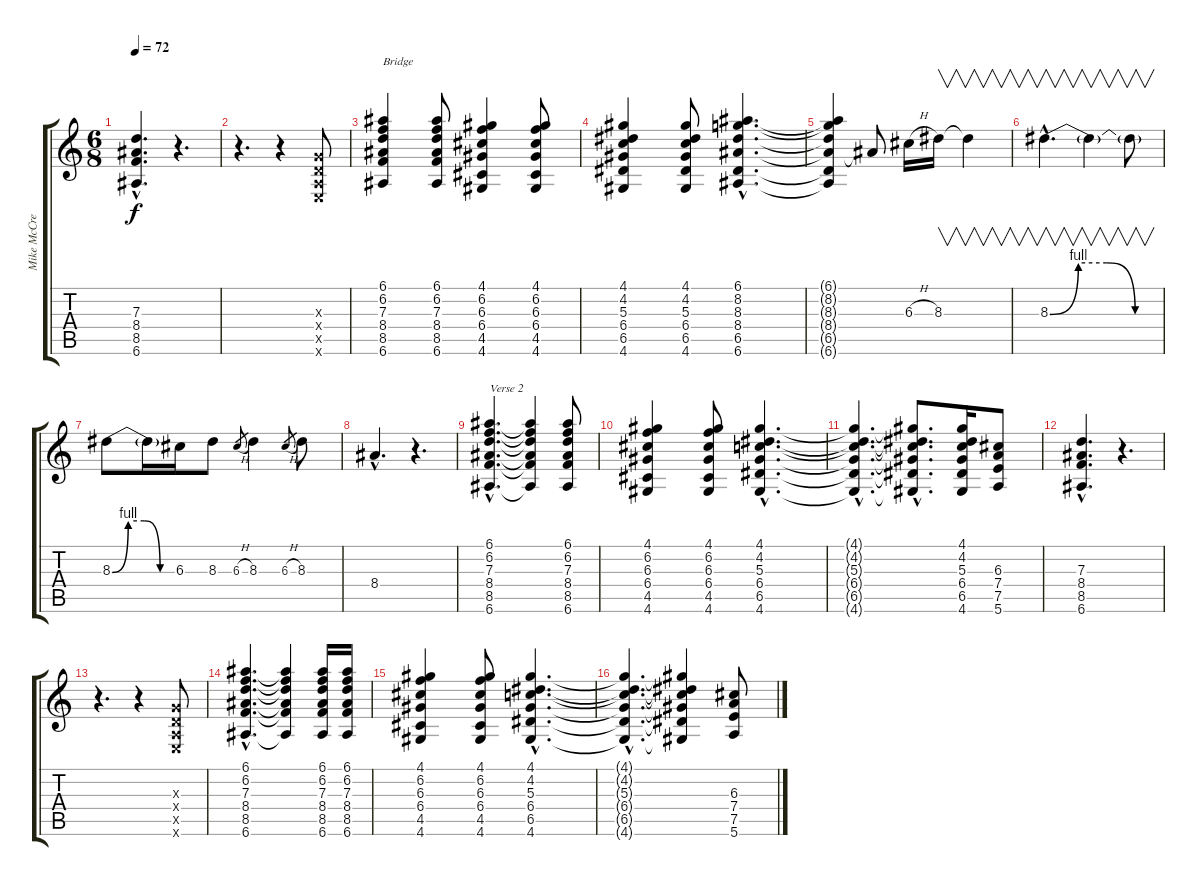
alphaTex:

\track ("Mike McCready" "Mike McCre") {instrument distortionguitar}
\staff {score tabs}
\tuning (E4 B3 G3 D3 A2 E2) {hide}
\ts (6 8)
\tempo 72
\clef g2
\ks c
(7.3{hac} 8.4{hac} 8.5{hac} 6.6{hac}).4{d dy f} r.4{d} |
r.4{d} r.4 (0.3{x} 0.4{x} 0.5{x} 0.6{x}).8 |
(6.1 6.2 7.3 8.4 8.5 6.6).4{txt "Bridge"} (6.1 6.2 7.3 8.4 8.5 6.6).8 (4.1 6.2 6.3 6.4 4.5 4.6).4 (4.1 6.2 6.3 6.4 4.5 4.6).8 |
(4.1 4.2 5.3 6.4 6.5 4.6).4 (4.1 4.2 5.3 6.4 6.5 4.6).8 (6.1{hac} 8.2{hac} 8.3{hac} 8.4{hac} 6.5{hac} 6.6{hac}).4{d} |
(6.1{t} 8.2{t} 8.3{t} 8.4{t} 6.5{t} 6.6{t}).4 8.4{t}.8 6.3{h}.16 8.3.16{v} 8.3{t}.4{v} |
8.3{be (custom 0 0 15 4 30 4 45 0 60 0) hac}.4{v d} 8.3{t}.4{v} 8.3{t}.8{v} |
8.3{be (custom 0 0 15 4 30 4 45 0 60 0)}.8 8.3{t}.16 6.3.16 8.3.8 6.3{h}.8{gr} 8.3.4 6.3{h}.8{gr} 8.3.8 |
8.4{hac}.4{d} r.4{d} |
(6.1{hac} 6.2{hac} 7.3{hac} 8.4{hac} 8.5{hac} 6.6{hac}).4{d txt "Verse 2"} (6.1{t} 6.2{t} 7.3{t} 8.4{t} 8.5{t} 6.6{t}).4 (6.1 6.2 7.3 8.4 8.5 6.6).8 |
(4.1 6.2 6.3 6.4 4.5 4.6).4 (4.1 6.2 6.3 6.4 4.5 4.6).8 (4.1{hac} 4.2{hac} 5.3{hac} 6.4{hac} 6.5{hac} 4.6{hac}).4{d} |
(4.1{hac t} 4.2{hac t} 5.3{hac t} 6.4{hac t} 6.5{hac t} 4.6{hac t}).4{d} (4.1{hac t} 4.2{hac t} 5.3{hac t} 6.4{hac t} 6.5{hac t} 4.6{hac t}).8{d} (4.1 4.2 5.3 6.4 6.5 4.6).16 (6.3 7.4 7.5 5.6).8 |
(7.3{hac} 8.4{hac} 8.5{hac} 6.6{hac}).4{d} r.4{d} |
r.4{d} r.4 (0.3{x} 0.4{x} 0.5{x} 0.6{x}).8 |
(6.1{hac} 6.2{hac} 7.3{hac} 8.4{hac} 8.5{hac} 6.6{hac}).4{d} (6.1{t} 6.2{t} 7.3{t} 8.4{t} 8.5{t} 6.6{t}).4 (6.1 6.2 7.3 8.4 8.5 6.6).16 (6.1 6.2 7.3 8.4 8.5 6.6).16 |
(4.1 6.2 6.3 6.4 4.5 4.6).4 (4.1 6.2 6.3 6.4 4.5 4.6).8 (4.1{hac} 4.2{hac} 5.3{hac} 6.4{hac} 6.5{hac} 4.6{hac}).4{d} |
(4.1{hac t} 4.2{hac t} 5.3{hac t} 6.4{hac t} 6.5{hac t} 4.6{hac t}).4{d} (4.1{t} 4.2{t} 5.3{t} 6.4{t} 6.5{t} 4.6{t}).4 (6.3 7.4 7.5 5.6).8
